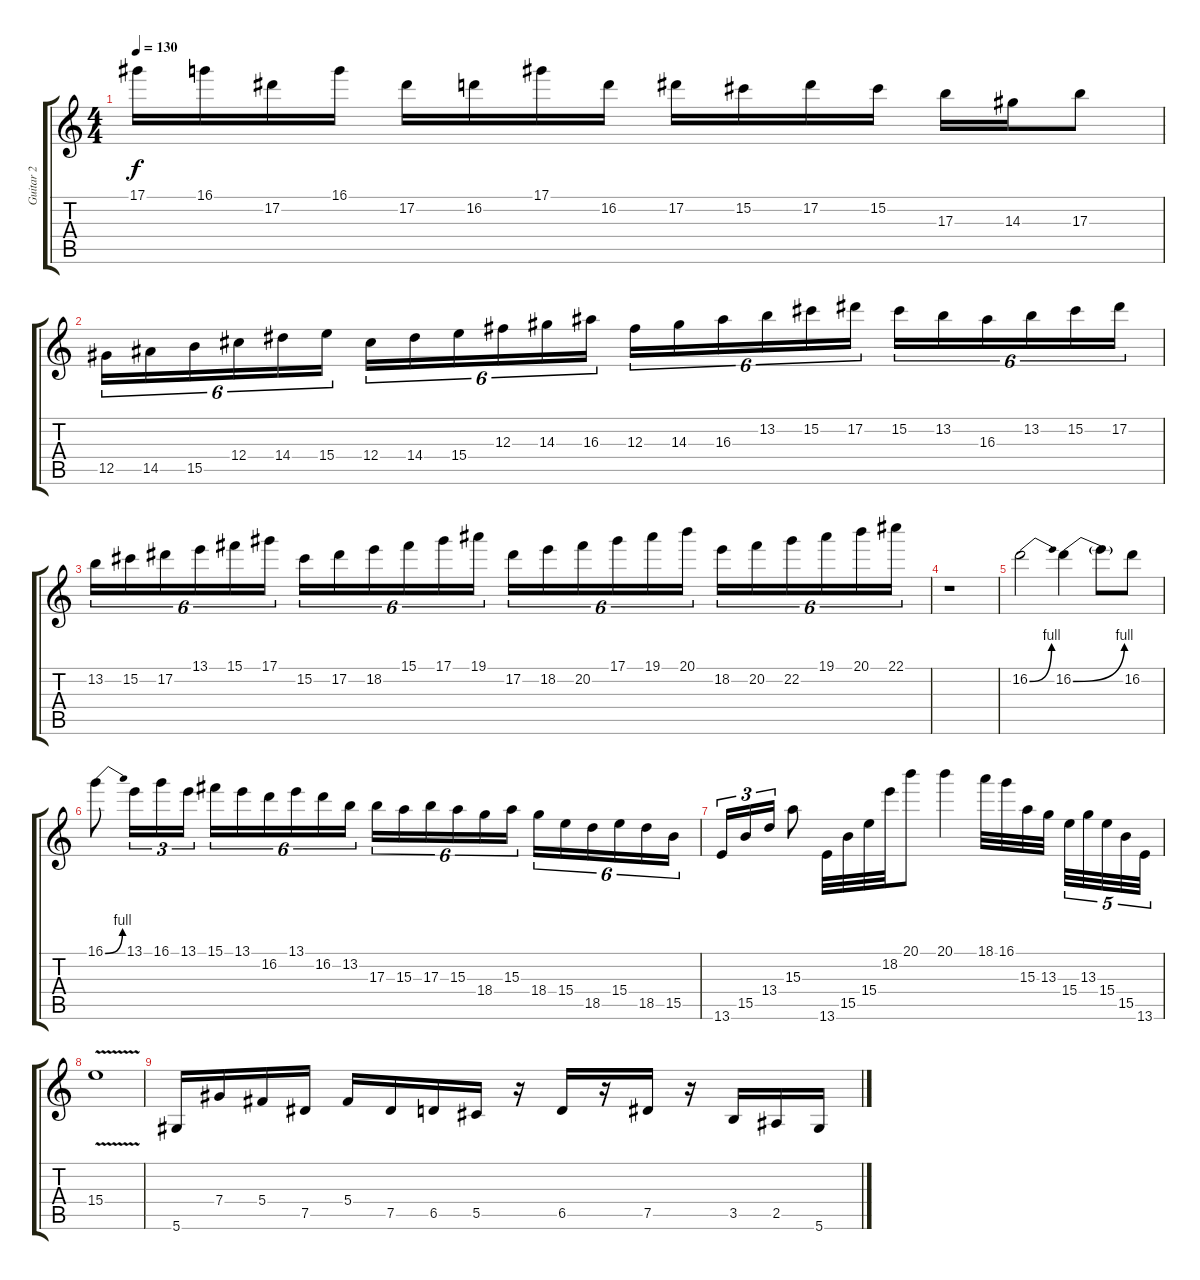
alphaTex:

\track ("Guitar 2" "Guitar 2") {instrument overdrivenguitar}
\staff {score tabs}
\tuning (Eb4 Bb3 Gb3 Db3 Ab2 Eb2) {hide}
\ts (4 4)
\tempo 130
\clef g2
\ks c
17.1.16{dy f} 16.1.16 17.2.16 16.1.16 17.2.16 16.2.16 17.1.16 16.2.16 17.2.16 15.2.16 17.2.16 15.2.16 17.3.16 14.3.16 17.3.8 |
12.5.16{tu (6 4)} 14.5.16{tu (6 4)} 15.5.16{tu (6 4)} 12.4.16{tu (6 4)} 14.4.16{tu (6 4)} 15.4.16{tu (6 4)} 12.4.16{tu (6 4)} 14.4.16{tu (6 4)} 15.4.16{tu (6 4)} 12.3.16{tu (6 4)} 14.3.16{tu (6 4)} 16.3.16{tu (6 4)} 12.3.16{tu (6 4)} 14.3.16{tu (6 4)} 16.3.16{tu (6 4)} 13.2.16{tu (6 4)} 15.2.16{tu (6 4)} 17.2.16{tu (6 4)} 15.2.16{tu (6 4)} 13.2.16{tu (6 4)} 16.3.16{tu (6 4)} 13.2.16{tu (6 4)} 15.2.16{tu (6 4)} 17.2.16{tu (6 4)} |
13.2.16{tu (6 4)} 15.2.16{tu (6 4)} 17.2.16{tu (6 4)} 13.1.16{tu (6 4)} 15.1.16{tu (6 4)} 17.1.16{tu (6 4)} 15.2.16{tu (6 4)} 17.2.16{tu (6 4)} 18.2.16{tu (6 4)} 15.1.16{tu (6 4)} 17.1.16{tu (6 4)} 19.1.16{tu (6 4)} 17.2.16{tu (6 4)} 18.2.16{tu (6 4)} 20.2.16{tu (6 4)} 17.1.16{tu (6 4)} 19.1.16{tu (6 4)} 20.1.16{tu (6 4)} 18.2.16{tu (6 4)} 20.2.16{tu (6 4)} 22.2.16{tu (6 4)} 19.1.16{tu (6 4)} 20.1.16{tu (6 4)} 22.1.16{tu (6 4)} |
r.1 |
16.2{be (bend 0 0 60 4)}.2 16.2{be (bend 0 0 60 4)}.4 16.2{t}.8 16.2.8 |
16.1{be (bend 0 0 60 4)}.8 13.1.16{tu (3 2)} 16.1.16{tu (3 2)} 13.1.16{tu (3 2)} 15.1.16{tu (6 4)} 13.1.16{tu (6 4)} 16.2.16{tu (6 4)} 13.1.16{tu (6 4)} 16.2.16{tu (6 4)} 13.2.16{tu (6 4)} 17.3.16{tu (6 4)} 15.3.16{tu (6 4)} 17.3.16{tu (6 4)} 15.3.16{tu (6 4)} 18.4.16{tu (6 4)} 15.3.16{tu (6 4)} 18.4.16{tu (6 4)} 15.4.16{tu (6 4)} 18.5.16{tu (6 4)} 15.4.16{tu (6 4)} 18.5.16{tu (6 4)} 15.5.16{tu (6 4)} |
13.6.16{tu (3 2)} 15.5.16{tu (3 2)} 13.4.16{tu (3 2)} 15.3.8 13.6.32 15.5.32 15.4.32 18.2.32 20.1.8 20.1.4 18.1.32 16.1.32 15.3.32 13.3.32 15.4.32{tu (5 4)} 13.3.32{tu (5 4)} 15.4.32{tu (5 4)} 15.5.32{tu (5 4)} 13.6.32{tu (5 4)} |
15.4{v}.1 |
5.6.16 7.4.16 5.4.16 7.5.16 5.4.16 7.5.16 6.5.16 5.5.16 r.16 6.5.16 r.16 7.5.16 r.16 3.5.16 2.5.16 5.6.16
